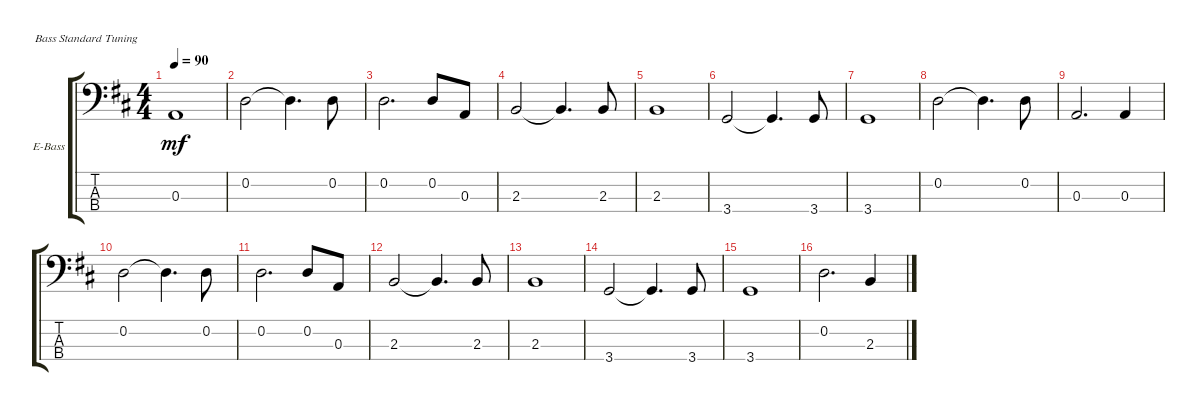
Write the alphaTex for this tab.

\defaultSystemsLayout 4
\bracketExtendMode groupsimilarinstruments
\firstSystemTrackNameOrientation horizontal
\otherSystemsTrackNameOrientation horizontal
\track ("Electric Bass" "E-Bass") {multiBarRest instrument electricbassfinger}
\staff {score tabs}
\tuning (G2 D2 A1 E1)
\ts (4 4)
\tempo 90
\clef f4
\scale
0.333333
\ks d
0.3.1{dy mf} |
\scale
0.333333 0.2.2 0.2{t}.4{d} 0.2.8 |
\scale
0.333333 0.2.2{d} 0.2.8 0.3.8 |
\scale
0.333333 2.3.2 2.3{t}.4{d} 2.3.8 |
\scale
0.333333 2.3.1 |
\scale
0.333333 3.4.2 3.4{t}.4{d} 3.4.8 |
\scale
0.333333 3.4.1 |
\scale
0.333333 0.2.2 0.2{t}.4{d} 0.2.8 |
\scale
0.333333 0.3.2{d} 0.3.4 |
\scale
0.333333 0.2.2 0.2{t}.4{d} 0.2.8 |
\scale
0.333333 0.2.2{d} 0.2.8 0.3.8 |
\scale
0.333333 2.3.2 2.3{t}.4{d} 2.3.8 |
\scale
0.333333 2.3.1 |
\scale
0.333333 3.4.2 3.4{t}.4{d} 3.4.8 |
\scale
0.333333 3.4.1 |
\scale
0.333333 0.2.2{d} 2.3.4
